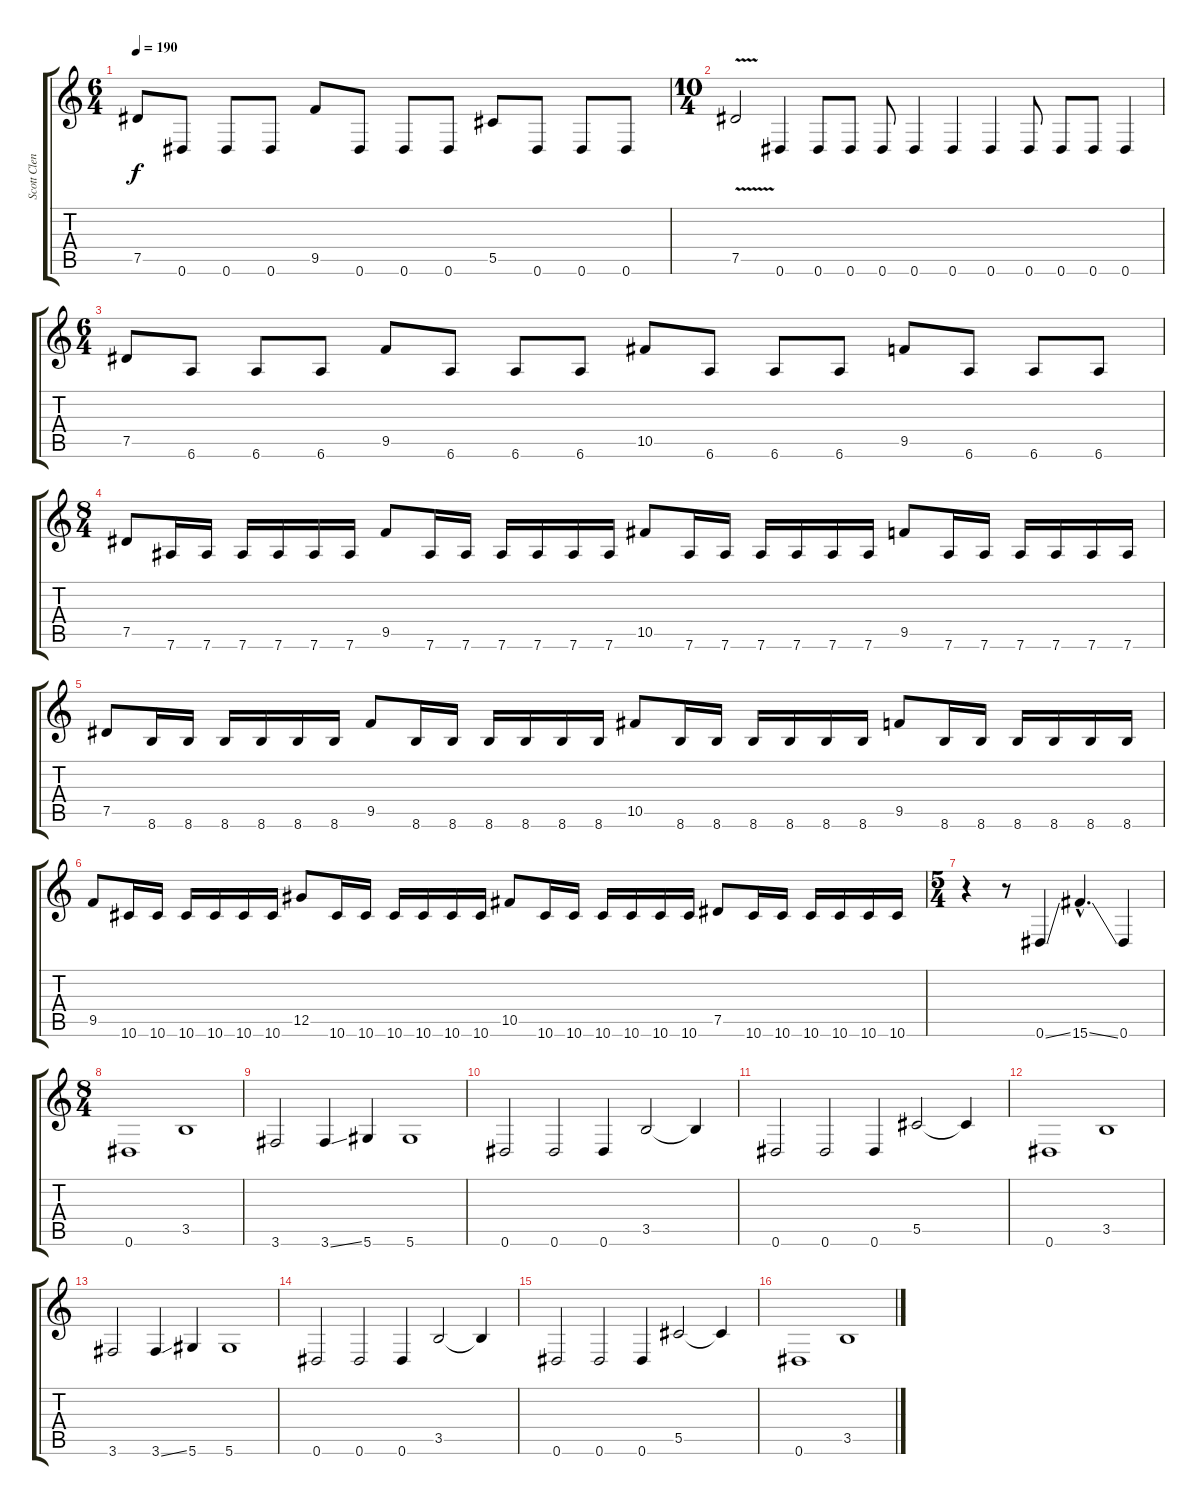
\track ("Scott Clendenin" "Scott Clen") {instrument electricbasspick}
\staff {score tabs}
\tuning (Eb4 Bb3 Gb3 Db3 Ab2 Eb2) {hide}
\ts (6 4)
\tempo 190
\clef g2
\ks c
7.5.8{dy f} 0.6.8 0.6.8 0.6.8 9.5.8 0.6.8 0.6.8 0.6.8 5.5.8 0.6.8 0.6.8 0.6.8 |
\ts (10 4)
7.5{v}.2 0.6.4 0.6.8 0.6.8 0.6.8 0.6.4 0.6.4 0.6.4 0.6.8 0.6.8 0.6.8 0.6.4 |
\ts (6 4)
7.5.8 6.6.8 6.6.8 6.6.8 9.5.8 6.6.8 6.6.8 6.6.8 10.5.8 6.6.8 6.6.8 6.6.8 9.5.8 6.6.8 6.6.8 6.6.8 |
\ts (8 4)
7.5.8 7.6.16 7.6.16 7.6.16 7.6.16 7.6.16 7.6.16 9.5.8 7.6.16 7.6.16 7.6.16 7.6.16 7.6.16 7.6.16 10.5.8 7.6.16 7.6.16 7.6.16 7.6.16 7.6.16 7.6.16 9.5.8 7.6.16 7.6.16 7.6.16 7.6.16 7.6.16 7.6.16 |
7.5.8 8.6.16 8.6.16 8.6.16 8.6.16 8.6.16 8.6.16 9.5.8 8.6.16 8.6.16 8.6.16 8.6.16 8.6.16 8.6.16 10.5.8 8.6.16 8.6.16 8.6.16 8.6.16 8.6.16 8.6.16 9.5.8 8.6.16 8.6.16 8.6.16 8.6.16 8.6.16 8.6.16 |
9.5.8 10.6.16 10.6.16 10.6.16 10.6.16 10.6.16 10.6.16 12.5.8 10.6.16 10.6.16 10.6.16 10.6.16 10.6.16 10.6.16 10.5.8 10.6.16 10.6.16 10.6.16 10.6.16 10.6.16 10.6.16 7.5.8 10.6.16 10.6.16 10.6.16 10.6.16 10.6.16 10.6.16 |
\ts (5 4)
r.4 r.8 0.6{ss}.4 15.6{ss hac}.4{d} 0.6.4 |
\ts (8 4)
0.6.1 3.5.1 |
3.6.2 3.6{ss}.4 5.6.4 5.6.1 |
0.6.2 0.6.2 0.6.4 3.5.2 3.5{t}.4 |
0.6.2 0.6.2 0.6.4 5.5.2 5.5{t}.4 |
0.6.1 3.5.1 |
3.6.2 3.6{ss}.4 5.6.4 5.6.1 |
0.6.2 0.6.2 0.6.4 3.5.2 3.5{t}.4 |
0.6.2 0.6.2 0.6.4 5.5.2 5.5{t}.4 |
0.6.1 3.5.1
